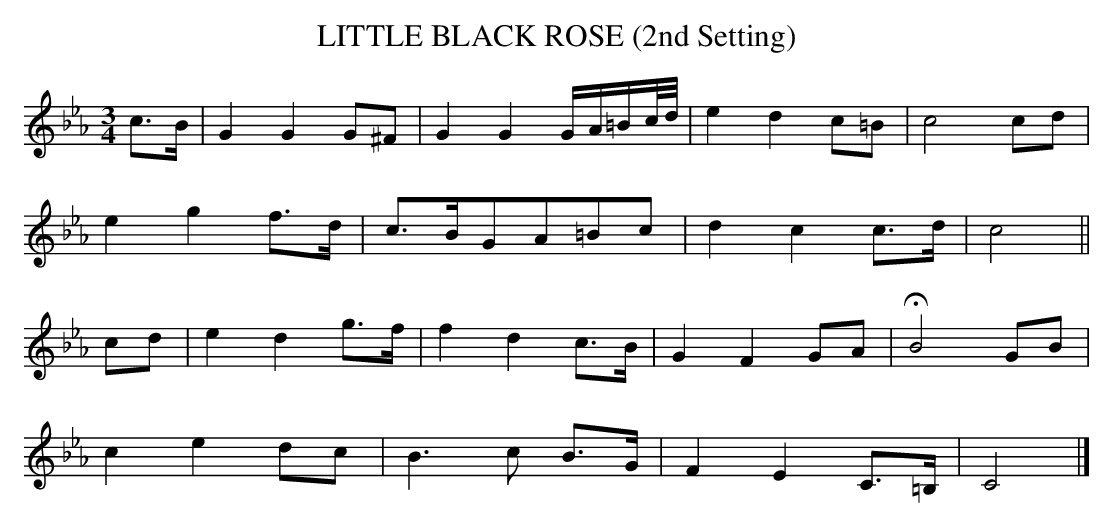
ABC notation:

X:1
T:LITTLE BLACK ROSE (2nd Setting)
Y:"tenderly"
M:3/4
L:1/8
K:Cm
c>B|G2G2G^F|G2G2G/A/=B/c//d//|e2d2c=B|c4cd|
e2g2f>d|c>BGA=Bc|d2c2c>d|c4||
cd|e2d2g>f|f2d2c>B|G2F2GA|HB4GB|
c2e2dc|B3c B>G|F2E2C>=B,|C4|]
